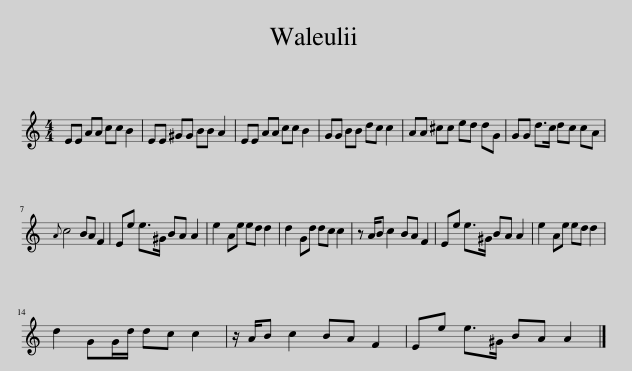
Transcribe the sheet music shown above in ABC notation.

X:1
L:1/8
M:4/4
I:linebreak $
K:C
V:1 treble
V:1
 EE AA cc B2 | EE ^GG BB A2 | EE AA cc B2 | GG BB dc c2 | AA ^cc ed dG | %5
 GG d>c dc cA |${A} c4 BA F2 | Ee e>^G BA A2 | e2 Ae ed d2 | d2 Gd dc c2 | %10
 z A/B c2 BA F2 | Ee e>^G BA A2 | e2 Ae ed d2 |$ d2 GG/d/ dc c2 | z/ A/B c2 BA F2 | %15
 Ee e>^G BA A2 |] %16
